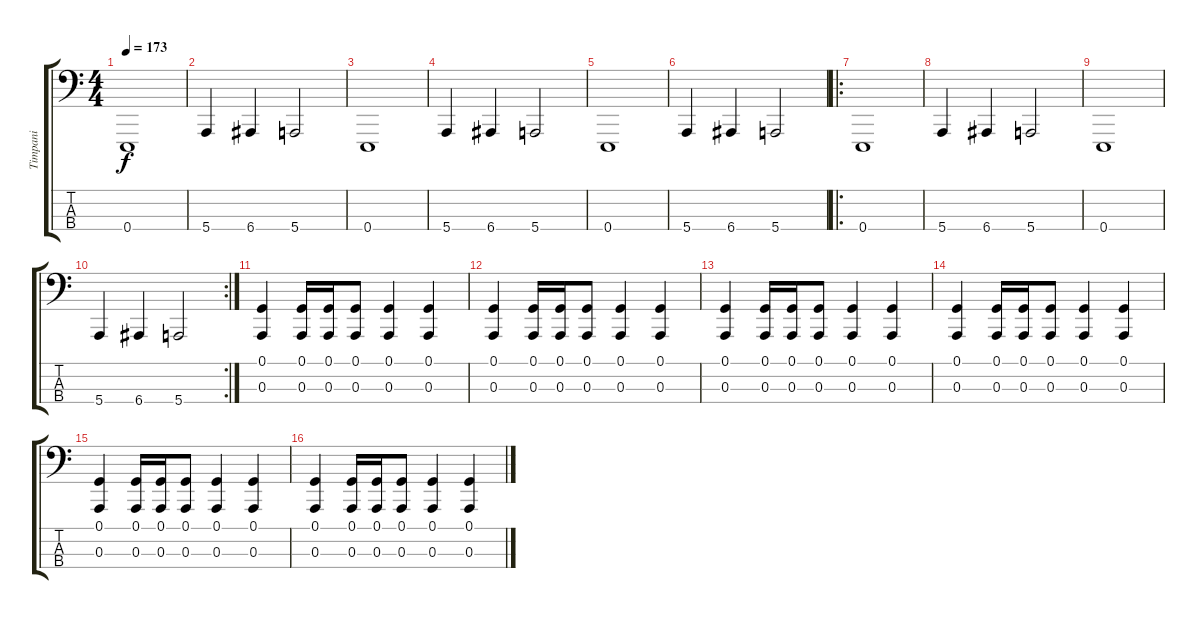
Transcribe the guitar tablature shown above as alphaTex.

\track ("Timpani" "Timpani") {instrument timpani}
\staff {score tabs}
\tuning (G2 D2 A1 E1) {hide}
\ts (4 4)
\tempo 173
\clef f4
\ks c
0.4.1{dy f} |
5.4.4 6.4.4 5.4.2 |
0.4.1 |
5.4.4 6.4.4 5.4.2 |
0.4.1 |
5.4.4 6.4.4 5.4.2 |
\ro
0.4.1 |
5.4.4 6.4.4 5.4.2 |
0.4.1 |
\rc 2
5.4.4 6.4.4 5.4.2 |
(0.1 0.3).4{volume 14 balance 8 instrument timpani} (0.1 0.3).16 (0.1 0.3).16 (0.1 0.3).8 (0.1 0.3).4 (0.1 0.3).4 |
(0.1 0.3).4{volume 14 balance 8 instrument timpani} (0.1 0.3).16 (0.1 0.3).16 (0.1 0.3).8 (0.1 0.3).4 (0.1 0.3).4 |
(0.1 0.3).4{volume 14 balance 8 instrument timpani} (0.1 0.3).16 (0.1 0.3).16 (0.1 0.3).8 (0.1 0.3).4 (0.1 0.3).4 |
(0.1 0.3).4{volume 14 balance 8 instrument timpani} (0.1 0.3).16 (0.1 0.3).16 (0.1 0.3).8 (0.1 0.3).4 (0.1 0.3).4 |
(0.1 0.3).4{volume 14 balance 8 instrument timpani} (0.1 0.3).16 (0.1 0.3).16 (0.1 0.3).8 (0.1 0.3).4 (0.1 0.3).4 |
(0.1 0.3).4{volume 14 balance 8 instrument timpani} (0.1 0.3).16 (0.1 0.3).16 (0.1 0.3).8 (0.1 0.3).4 (0.1 0.3).4
